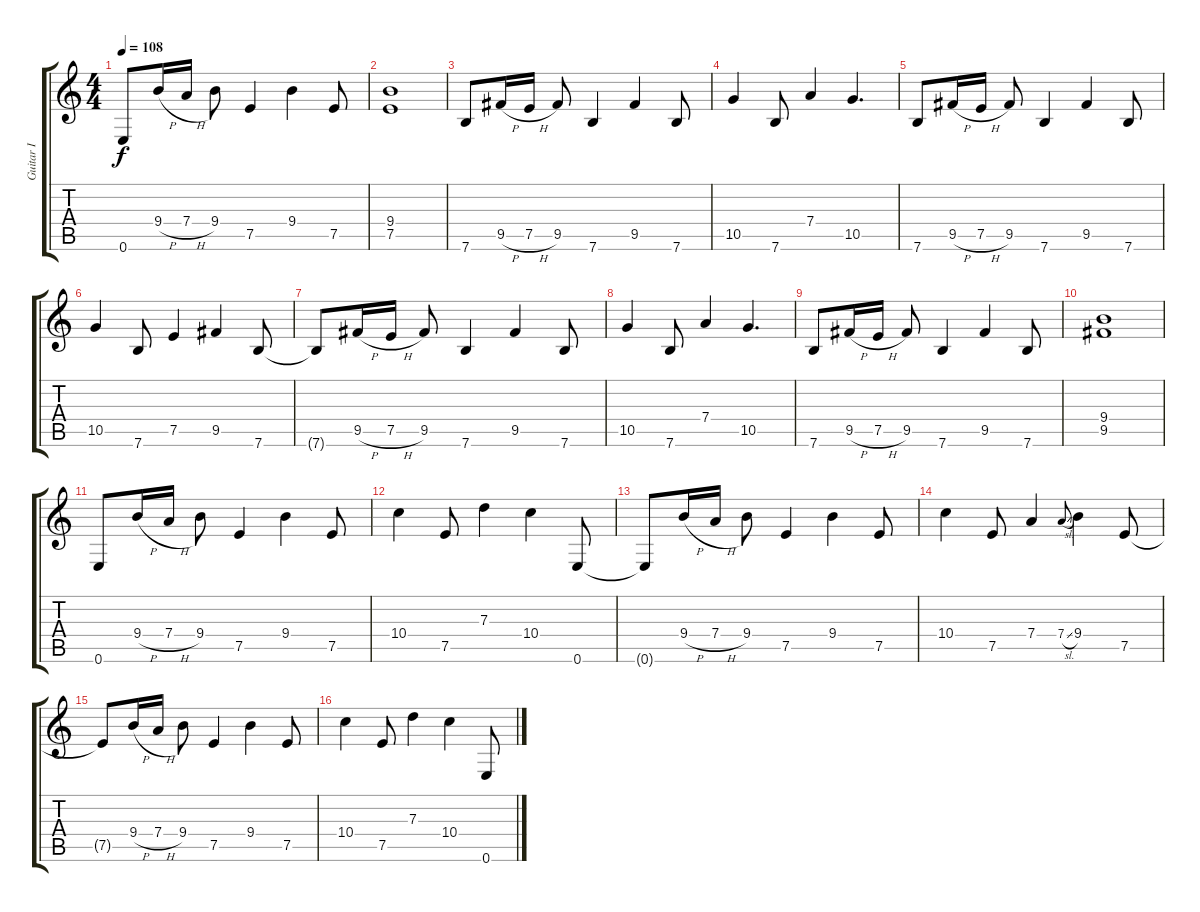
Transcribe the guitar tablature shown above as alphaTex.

\track ("Guitar I" "Guitar I") {instrument distortionguitar}
\staff {score tabs}
\tuning (E4 B3 G3 D3 A2 E2) {hide}
\ts (4 4)
\tempo 108
\clef g2
\ks c
0.6{t}.8{dy f} 9.4{h}.16 7.4{h}.16 9.4.8 7.5.4 9.4.4 7.5.8 |
(9.4 7.5).1 |
7.6.8 9.5{h}.16 7.5{h}.16 9.5.8 7.6.4 9.5.4 7.6.8 |
10.5.4 7.6.8 7.4.4 10.5.4{d} |
7.6.8 9.5{h}.16 7.5{h}.16 9.5.8 7.6.4 9.5.4 7.6.8 |
10.5.4 7.6.8 7.5.4 9.5.4 7.6.8 |
7.6{t}.8 9.5{h}.16 7.5{h}.16 9.5.8 7.6.4 9.5.4 7.6.8 |
10.5.4 7.6.8 7.4.4 10.5.4{d} |
7.6.8 9.5{h}.16 7.5{h}.16 9.5.8 7.6.4 9.5.4 7.6.8 |
(9.4 9.5).1 |
0.6.8 9.4{h}.16 7.4{h}.16 9.4.8 7.5.4 9.4.4 7.5.8 |
10.4.4 7.5.8 7.3.4 10.4.4 0.6.8 |
0.6{t}.8 9.4{h}.16 7.4{h}.16 9.4.8 7.5.4 9.4.4 7.5.8 |
10.4.4 7.5.8 7.4.4 7.4{sl}.8{gr onbeat} 9.4.4 7.5.8 |
7.5{t}.8 9.4{h}.16 7.4{h}.16 9.4.8 7.5.4 9.4.4 7.5.8 |
10.4.4 7.5.8 7.3.4 10.4.4 0.6.8
